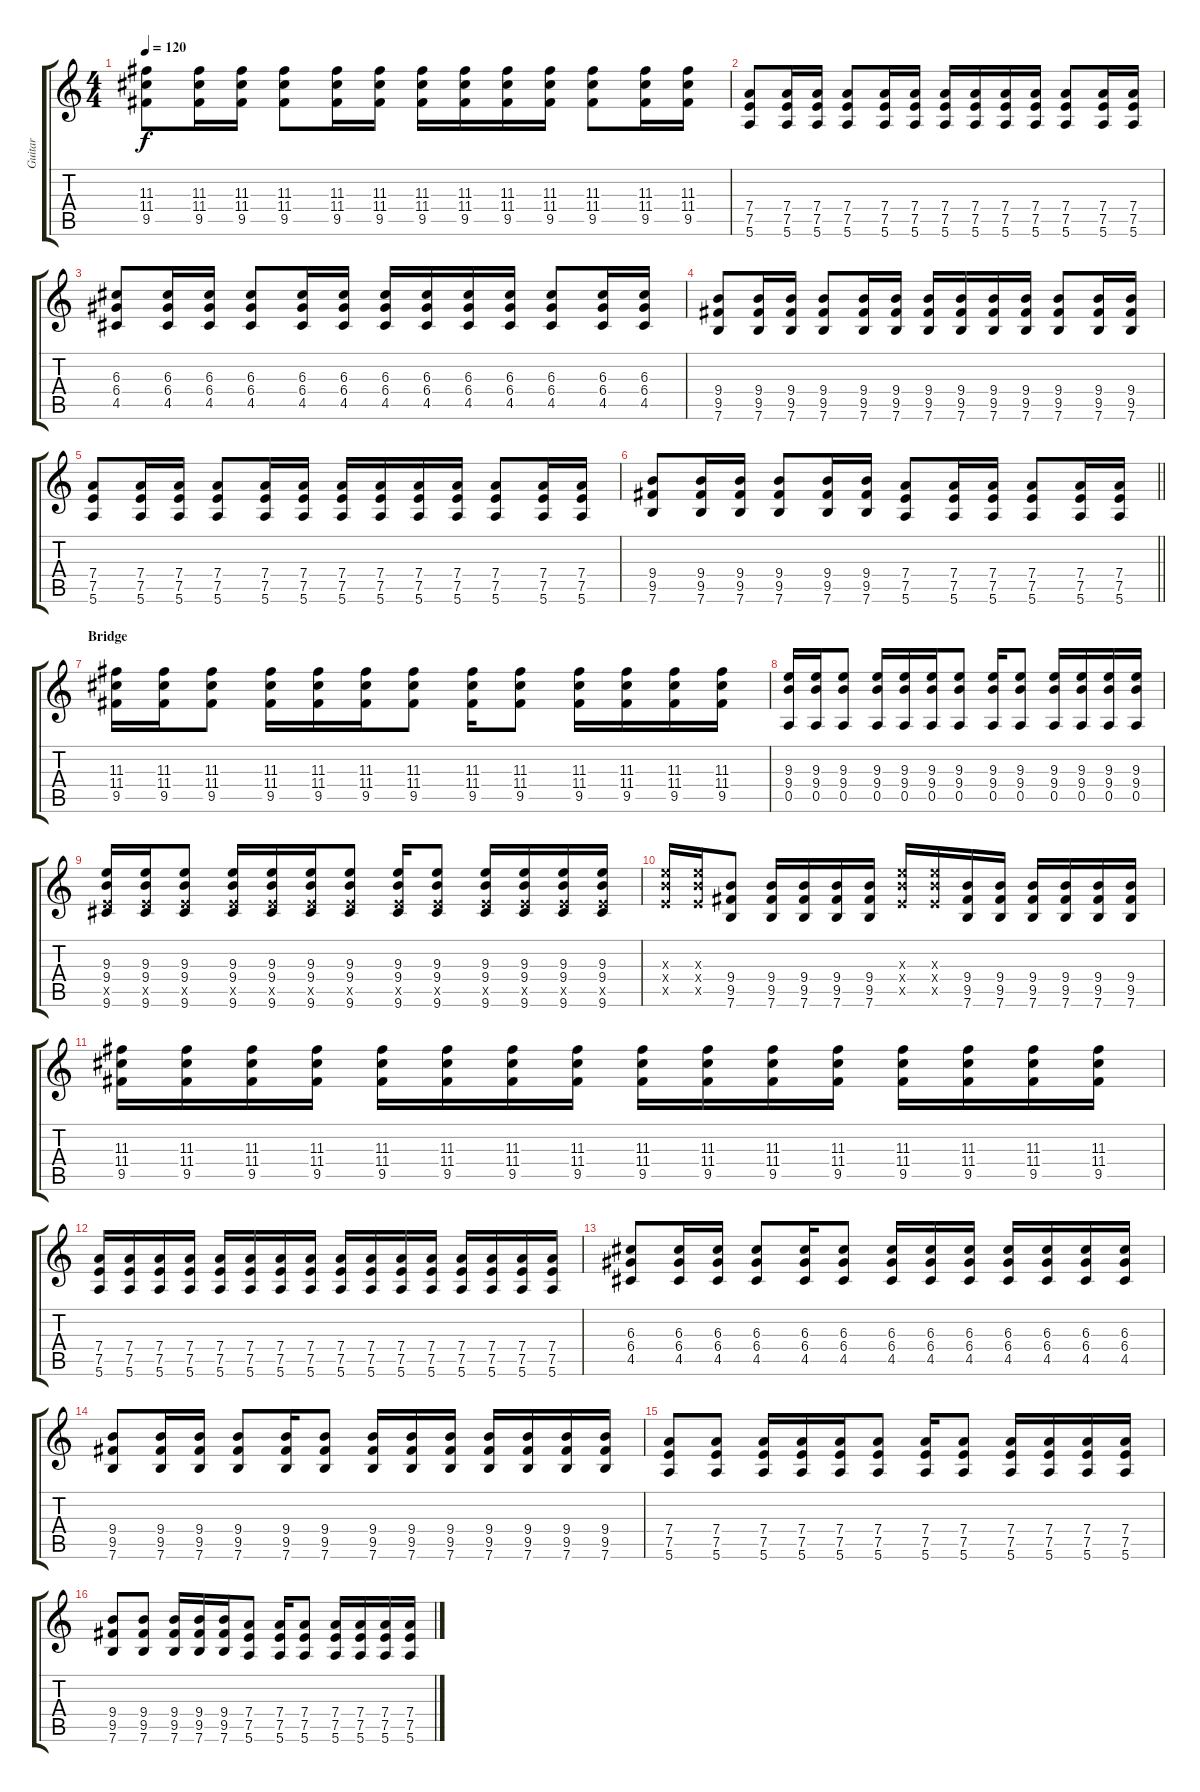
\track ("Guitar" "Guitar") {instrument distortionguitar}
\staff {score tabs}
\tuning (E4 B3 G3 D3 A2 E2) {hide}
\ts (4 4)
\tempo 120
\clef g2
\ks c
(11.3 11.4 9.5).8{dy f} (11.3 11.4 9.5).16 (11.3 11.4 9.5).16 (11.3 11.4 9.5).8 (11.3 11.4 9.5).16 (11.3 11.4 9.5).16 (11.3 11.4 9.5).16 (11.3 11.4 9.5).16 (11.3 11.4 9.5).16 (11.3 11.4 9.5).16 (11.3 11.4 9.5).8 (11.3 11.4 9.5).16 (11.3 11.4 9.5).16 |
(7.4 7.5 5.6).8 (7.4 7.5 5.6).16 (7.4 7.5 5.6).16 (7.4 7.5 5.6).8 (7.4 7.5 5.6).16 (7.4 7.5 5.6).16 (7.4 7.5 5.6).16 (7.4 7.5 5.6).16 (7.4 7.5 5.6).16 (7.4 7.5 5.6).16 (7.4 7.5 5.6).8 (7.4 7.5 5.6).16 (7.4 7.5 5.6).16 |
(6.3 6.4 4.5).8 (6.3 6.4 4.5).16 (6.3 6.4 4.5).16 (6.3 6.4 4.5).8 (6.3 6.4 4.5).16 (6.3 6.4 4.5).16 (6.3 6.4 4.5).16 (6.3 6.4 4.5).16 (6.3 6.4 4.5).16 (6.3 6.4 4.5).16 (6.3 6.4 4.5).8 (6.3 6.4 4.5).16 (6.3 6.4 4.5).16 |
(9.4 9.5 7.6).8 (9.4 9.5 7.6).16 (9.4 9.5 7.6).16 (9.4 9.5 7.6).8 (9.4 9.5 7.6).16 (9.4 9.5 7.6).16 (9.4 9.5 7.6).16 (9.4 9.5 7.6).16 (9.4 9.5 7.6).16 (9.4 9.5 7.6).16 (9.4 9.5 7.6).8 (9.4 9.5 7.6).16 (9.4 9.5 7.6).16 |
(7.4 7.5 5.6).8 (7.4 7.5 5.6).16 (7.4 7.5 5.6).16 (7.4 7.5 5.6).8 (7.4 7.5 5.6).16 (7.4 7.5 5.6).16 (7.4 7.5 5.6).16 (7.4 7.5 5.6).16 (7.4 7.5 5.6).16 (7.4 7.5 5.6).16 (7.4 7.5 5.6).8 (7.4 7.5 5.6).16 (7.4 7.5 5.6).16 |
\barLineRight lightlight
(9.4 9.5 7.6).8 (9.4 9.5 7.6).16 (9.4 9.5 7.6).16 (9.4 9.5 7.6).8 (9.4 9.5 7.6).16 (9.4 9.5 7.6).16 (7.4 7.5 5.6).8 (7.4 7.5 5.6).16 (7.4 7.5 5.6).16 (7.4 7.5 5.6).8 (7.4 7.5 5.6).16 (7.4 7.5 5.6).16 |
\section ("" "Bridge")
(11.3 11.4 9.5).16 (11.3 11.4 9.5).16 (11.3 11.4 9.5).8 (11.3 11.4 9.5).16 (11.3 11.4 9.5).16 (11.3 11.4 9.5).16 (11.3 11.4 9.5).8 (11.3 11.4 9.5).16 (11.3 11.4 9.5).8 (11.3 11.4 9.5).16 (11.3 11.4 9.5).16 (11.3 11.4 9.5).16 (11.3 11.4 9.5).16 |
(9.3 9.4 0.5).16 (9.3 9.4 0.5).16 (9.3 9.4 0.5).8 (9.3 9.4 0.5).16 (9.3 9.4 0.5).16 (9.3 9.4 0.5).16 (9.3 9.4 0.5).8 (9.3 9.4 0.5).16 (9.3 9.4 0.5).8 (9.3 9.4 0.5).16 (9.3 9.4 0.5).16 (9.3 9.4 0.5).16 (9.3 9.4 0.5).16 |
(9.3 9.4 7.5{x} 9.6).16 (9.3 9.4 7.5{x} 9.6).16 (9.3 9.4 7.5{x} 9.6).8 (9.3 9.4 7.5{x} 9.6).16 (9.3 9.4 7.5{x} 9.6).16 (9.3 9.4 7.5{x} 9.6).16 (9.3 9.4 7.5{x} 9.6).8 (9.3 9.4 7.5{x} 9.6).16 (9.3 9.4 7.5{x} 9.6).8 (9.3 9.4 7.5{x} 9.6).16 (9.3 9.4 7.5{x} 9.6).16 (9.3 9.4 7.5{x} 9.6).16 (9.3 9.4 7.5{x} 9.6).16 |
(9.3{x} 9.4{x} 7.5{x}).16 (9.3{x} 9.4{x} 7.5{x}).16 (9.4 9.5 7.6).8 (9.4 9.5 7.6).16 (9.4 9.5 7.6).16 (9.4 9.5 7.6).16 (9.4 9.5 7.6).16 (9.3{x} 9.4{x} 7.5{x}).16 (9.3{x} 9.4{x} 7.5{x}).16 (9.4 9.5 7.6).16 (9.4 9.5 7.6).16 (9.4 9.5 7.6).16 (9.4 9.5 7.6).16 (9.4 9.5 7.6).16 (9.4 9.5 7.6).16 |
(11.3 11.4 9.5).16 (11.3 11.4 9.5).16 (11.3 11.4 9.5).16 (11.3 11.4 9.5).16 (11.3 11.4 9.5).16 (11.3 11.4 9.5).16 (11.3 11.4 9.5).16 (11.3 11.4 9.5).16 (11.3 11.4 9.5).16 (11.3 11.4 9.5).16 (11.3 11.4 9.5).16 (11.3 11.4 9.5).16 (11.3 11.4 9.5).16 (11.3 11.4 9.5).16 (11.3 11.4 9.5).16 (11.3 11.4 9.5).16 |
(7.4 7.5 5.6).16 (7.4 7.5 5.6).16 (7.4 7.5 5.6).16 (7.4 7.5 5.6).16 (7.4 7.5 5.6).16 (7.4 7.5 5.6).16 (7.4 7.5 5.6).16 (7.4 7.5 5.6).16 (7.4 7.5 5.6).16 (7.4 7.5 5.6).16 (7.4 7.5 5.6).16 (7.4 7.5 5.6).16 (7.4 7.5 5.6).16 (7.4 7.5 5.6).16 (7.4 7.5 5.6).16 (7.4 7.5 5.6).16 |
(6.3 6.4 4.5).8 (6.3 6.4 4.5).16 (6.3 6.4 4.5).16 (6.3 6.4 4.5).8 (6.3 6.4 4.5).16 (6.3 6.4 4.5).8 (6.3 6.4 4.5).16 (6.3 6.4 4.5).16 (6.3 6.4 4.5).16 (6.3 6.4 4.5).16 (6.3 6.4 4.5).16 (6.3 6.4 4.5).16 (6.3 6.4 4.5).16 |
(9.4 9.5 7.6).8 (9.4 9.5 7.6).16 (9.4 9.5 7.6).16 (9.4 9.5 7.6).8 (9.4 9.5 7.6).16 (9.4 9.5 7.6).8 (9.4 9.5 7.6).16 (9.4 9.5 7.6).16 (9.4 9.5 7.6).16 (9.4 9.5 7.6).16 (9.4 9.5 7.6).16 (9.4 9.5 7.6).16 (9.4 9.5 7.6).16 |
(7.4 7.5 5.6).8 (7.4 7.5 5.6).8 (7.4 7.5 5.6).16 (7.4 7.5 5.6).16 (7.4 7.5 5.6).16 (7.4 7.5 5.6).8 (7.4 7.5 5.6).16 (7.4 7.5 5.6).8 (7.4 7.5 5.6).16 (7.4 7.5 5.6).16 (7.4 7.5 5.6).16 (7.4 7.5 5.6).16 |
(9.4 9.5 7.6).8 (9.4 9.5 7.6).8 (9.4 9.5 7.6).16 (9.4 9.5 7.6).16 (9.4 9.5 7.6).16 (7.4 7.5 5.6).8 (7.4 7.5 5.6).16 (7.4 7.5 5.6).8 (7.4 7.5 5.6).16 (7.4 7.5 5.6).16 (7.4 7.5 5.6).16 (7.4 7.5 5.6).16
